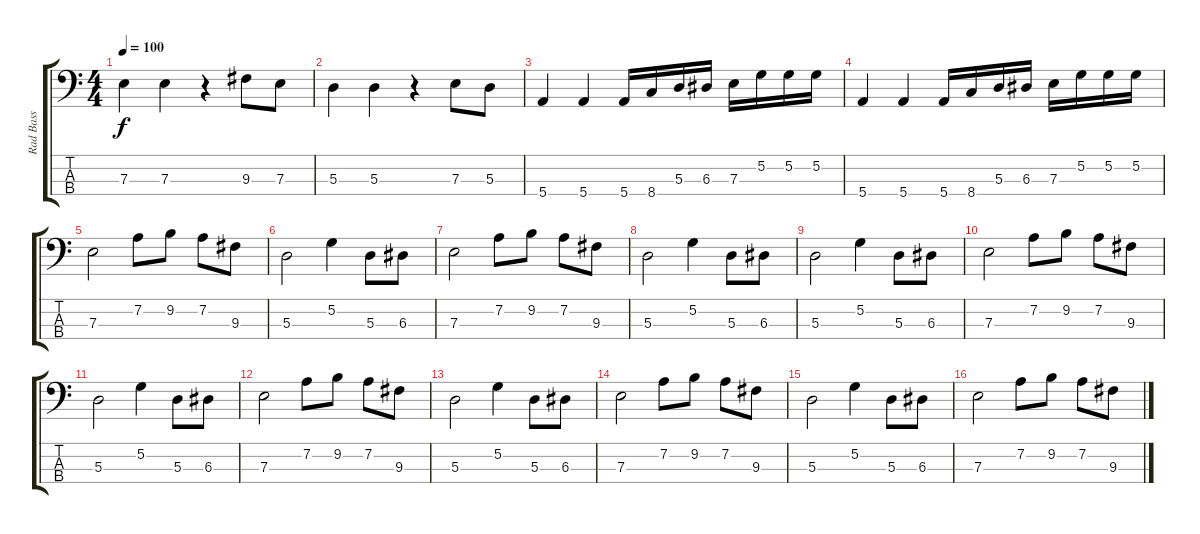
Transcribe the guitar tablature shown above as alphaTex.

\track ("Rad Bass" "Rad Bass") {instrument electricbassfinger}
\staff {score tabs}
\tuning (G2 D2 A1 E1) {hide}
\ts (4 4)
\tempo 100
\clef f4
\ks c
7.3.4{dy f} 7.3.4 r.4 9.3.8 7.3.8 |
5.3.4 5.3.4 r.4 7.3.8 5.3.8 |
5.4.4 5.4.4 5.4.16 8.4.16 5.3.16 6.3.16 7.3.16 5.2.16 5.2.16 5.2.16 |
5.4.4 5.4.4 5.4.16 8.4.16 5.3.16 6.3.16 7.3.16 5.2.16 5.2.16 5.2.16 |
7.3.2 7.2.8 9.2.8 7.2.8 9.3.8 |
5.3.2 5.2.4 5.3.8 6.3.8 |
7.3.2 7.2.8 9.2.8 7.2.8 9.3.8 |
5.3.2 5.2.4 5.3.8 6.3.8 |
5.3.2 5.2.4 5.3.8 6.3.8 |
7.3.2 7.2.8 9.2.8 7.2.8 9.3.8 |
5.3.2 5.2.4 5.3.8 6.3.8 |
7.3.2 7.2.8 9.2.8 7.2.8 9.3.8 |
5.3.2 5.2.4 5.3.8 6.3.8 |
7.3.2 7.2.8 9.2.8 7.2.8 9.3.8 |
5.3.2 5.2.4 5.3.8 6.3.8 |
7.3.2 7.2.8 9.2.8 7.2.8 9.3.8
